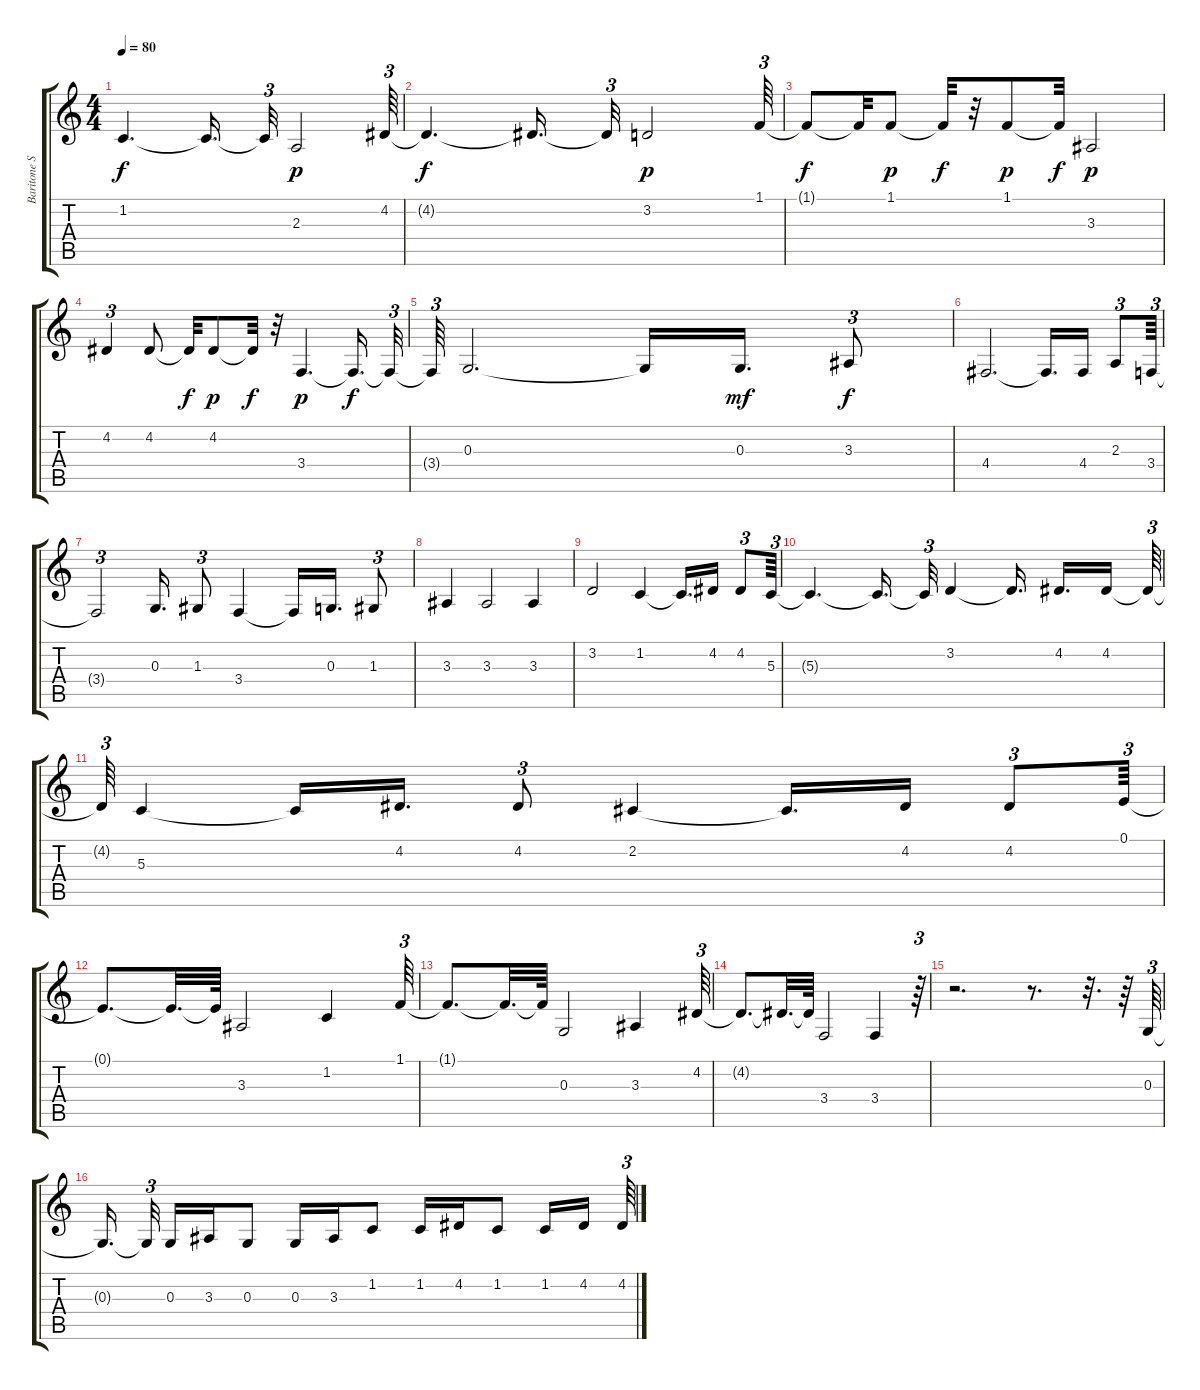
\track ("Baritone Sax" "Baritone S") {instrument altosax}
\staff {score tabs}
\tuning (E4 B3 G3 D3 A2 E2) {hide}
\ts (4 4)
\tempo 80
\clef g2
\ks c
1.2{t}.4{d dy f} 1.2{t}.16{d} 1.2{t}.32{tu (3 2)} 2.3.2{dy p} 4.2.64{tu (3 2)} |
4.2{t}.4{d dy f} 4.2{t}.16{d} 4.2{t}.32{tu (3 2)} 3.2.2{dy p} 1.1.64{tu (3 2)} |
1.1{t}.8{dy f} 1.1{t}.32 1.1.8{dy p} 1.1{t}.32{dy f} r.32 1.1.8{dy p} 1.1{t}.32{dy f} 3.3.2{dy p} |
4.2.4{tu (3 2)} 4.2.8 4.2{t}.32{dy f} 4.2.8{dy p} 4.2{t}.32{dy f} r.32 3.4.4{d dy p} 3.4{t}.16{d dy f} 3.4{t}.32{tu (3 2)} |
3.4{t}.64{tu (3 2)} 0.3.2{d} 0.3{t}.16 0.3.16{d dy mf} 3.3.8{tu (3 2) dy f} |
4.4.2{d} 4.4{t}.16{d} 4.4.16 2.3.8{tu (3 2)} 3.4.64{tu (3 2)} |
3.4{t}.2{tu (3 2)} 0.3.16{d} 1.3.8{tu (3 2)} 3.4.4 3.4{t}.16 0.3.16{d} 1.3.8{tu (3 2)} |
3.3.4 3.3.2 3.3.4 |
3.2.2 1.2.4 1.2{t}.16{d} 4.2.16 4.2.8{tu (3 2)} 5.3.64{tu (3 2)} |
5.3{t}.4{d} 5.3{t}.16{d} 5.3{t}.32{tu (3 2)} 3.2.4 3.2{t}.16{d} 4.2.16{d} 4.2.16{beam splitsecondary} 4.2{t}.64{tu (3 2)} |
4.2{t}.64{tu (3 2)} 5.3.4 5.3{t}.16 4.2.16{d} 4.2.8{tu (3 2)} 2.2.4 2.2{t}.16{d} 4.2.16 4.2.8{tu (3 2)} 0.1.64{tu (3 2)} |
0.1{t}.8{d} 0.1{t}.32{d} 0.1{t}.64 3.3.2 1.2.4 1.1.64{tu (3 2)} |
1.1{t}.8{d} 1.1{t}.32{d} 1.1{t}.64 0.3.2 3.3.4 4.2.64{tu (3 2)} |
4.2{t}.8{d} 4.2{t}.32{d} 4.2{t}.64 3.4.2 3.4.4 r.64{tu (3 2)} |
r.2{d} r.8{d} r.32{d} r.64 0.3.64{tu (3 2)} |
0.3{t}.16{d beam splitsecondary} 0.3{t}.32{tu (3 2) beam splitsecondary} 0.3.16 3.3.16 0.3.8 0.3.16 3.3.16 1.2.8 1.2.16 4.2.16 1.2.8 1.2.16 4.2.16{beam splitsecondary} 4.2.64{tu (3 2)}
